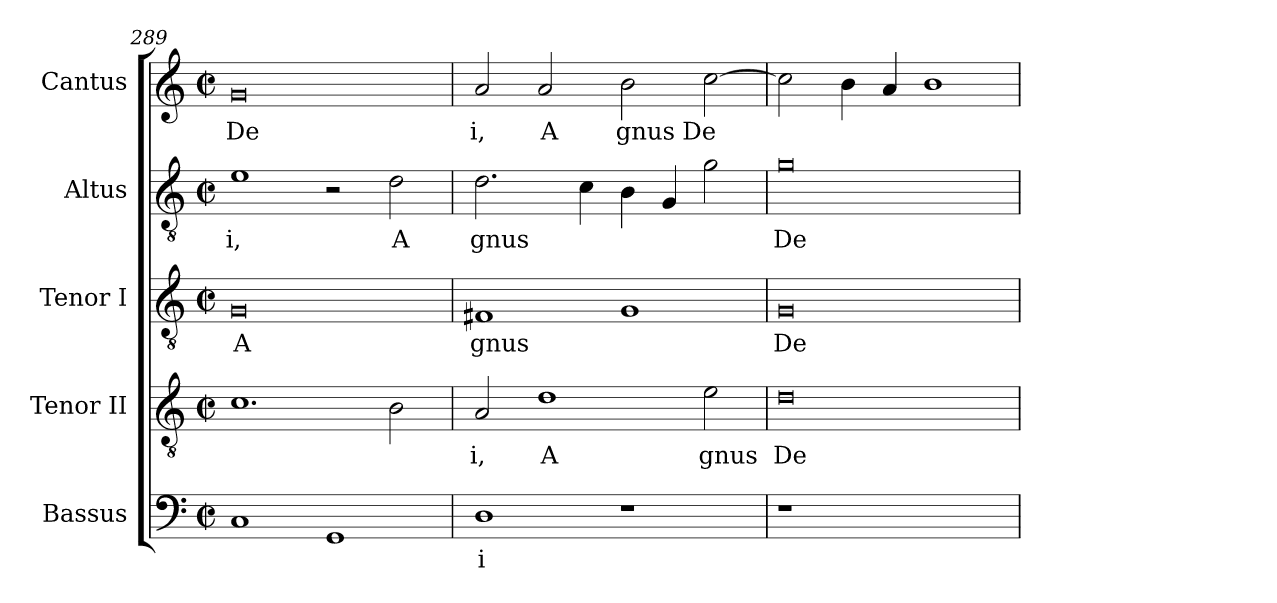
**kern	**text	**kern	**text	**kern	**text	**kern	**text	**kern	**text
*part5	*part5	*part4	*part4	*part3	*part3	*part2	*part2	*part1	*part1
*staff5	*staff5	*staff4	*staff4	*staff3	*staff3	*staff2	*staff2	*staff1	*staff1
*I"Bassus	*	*I"Tenor II	*	*I"Tenor I	*	*I"Altus	*	*I"Cantus	*
*I'B	*	*I'T II	*	*I'T I	*	*I'A	*	*I'C	*
*clefF4	*	*clefGv2	*	*clefGv2	*	*clefGv2	*	*clefG2	*
*k[]	*	*k[]	*	*k[]	*	*k[]	*	*k[]	*
*C:	*	*C:	*	*C:	*	*C:	*	*C:	*
*M2/2	*	*M2/2	*	*M2/2	*	*M2/2	*	*M2/2	*
*met(c|)	*	*met(c|)	*	*met(c|)	*	*met(c|)	*	*met(c|)	*
=289	=289	=289	=289	=289	=289	=289	=289	=289	=289
!	!LO:LY:b:cj	!	!LO:LY:b:cj	!	!LO:LY:b:cj	!	!LO:LY:b:cj	!	!LO:LY:b:cj
1C	.	1.c	.	0G	A	1e	i,	0g	De
!	!LO:LY:b:cj	!	!	!	!	!	!	!	!
1GG	.	.	.	.	.	2r	.	.	.
!	!	!	!LO:LY:b:cj	!	!	!	!LO:LY:b:cj	!	!
.	.	2B\	.	.	.	2d\	A	.	.
=290	=290	=290	=290	=290	=290	=290	=290	=290	=290
!	!LO:LY:b:cj	!	!LO:LY:b:cj	!	!LO:LY:b:cj	!	!LO:LY:b:cj	!	!LO:LY:b:cj
1D	i	2A/	i,	1F#X	gnus	2.d\	gnus	2a/	i,
!	!	!	!LO:LY:b:cj	!	!	!	!	!	!LO:LY:b:cj
.	.	1d	A	.	.	.	.	2a/	A
!	!	!	!	!	!	!	!LO:LY:b:cj	!	!
.	.	.	.	.	.	4c\	.	.	.
!	!	!	!	!	!LO:LY:b:cj	!	!LO:LY:b:cj	!	!LO:LY:b:cj
1r	.	.	.	1G	.	4B\	.	2b\	gnus
!	!	!	!	!	!	!	!LO:LY:b:cj	!	!
.	.	.	.	.	.	4G/	.	.	.
!	!	!	!LO:LY:b:cj	!	!	!	!LO:LY:b:cj	!	!LO:LY:b:cj
.	.	2e\	gnus	.	.	2g\	.	[>2cc\	De
=291	=291	=291	=291	=291	=291	=291	=291	=291	=291
!	!	!	!LO:LY:b:cj	!	!LO:LY:b:cj	!	!LO:LY:b:cj	!	!LO:LY:b:cj
1r	.	0d	De	0G	De	0g	De	2cc\]	.
!	!	!	!	!	!	!	!	!	!LO:LY:b:cj
.	.	.	.	.	.	.	.	4b\	.
!	!	!	!	!	!	!	!	!	!LO:LY:b:cj
.	.	.	.	.	.	.	.	4a/	.
!	!	!	!	!	!	!	!	!	!LO:LY:b:cj
1ryy	.	.	.	.	.	.	.	1b	.
=	=	=	=	=	=	=	=	=	=
*-	*-	*-	*-	*-	*-	*-	*-	*-	*-
